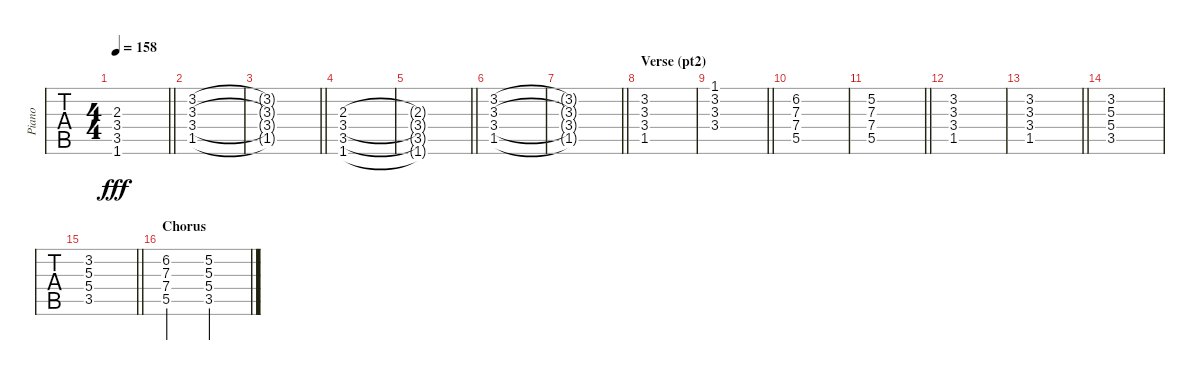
\track ("Piano" "Piano") {instrument electricgrandpiano}
\staff {tabs}
\tuning (E4 B3 G3 D3 A2 E2) {hide}
\ts (4 4)
\tempo 158
\clef g2
\barLineRight lightlight
\ks c
(2.3{t} 3.4{t} 3.5{t} 1.6{t}).1{dy fff} |
(3.2 3.3 3.4 1.5).1 |
\barLineRight lightlight
(3.2{t} 3.3{t} 3.4{t} 1.5{t}).1 |
(2.3 3.4 3.5 1.6).1 |
\barLineRight lightlight
(2.3{t} 3.4{t} 3.5{t} 1.6{t}).1 |
(3.2 3.3 3.4 1.5).1 |
\barLineRight lightlight
(3.2{t} 3.3{t} 3.4{t} 1.5{t}).1 |
\section ("" "Verse (pt2)")
(3.2 3.3 3.4 1.5).1 |
\barLineRight lightlight
(1.1 3.2 3.3 3.4).1 |
(6.2 7.3 7.4 5.5).1 |
\barLineRight lightlight
(5.2 7.3 7.4 5.5).1 |
(3.2 3.3 3.4 1.5).1 |
\barLineRight lightlight
(3.2 3.3 3.4 1.5).1 |
(3.2 5.3 5.4 3.5).1 |
\barLineRight lightlight
(3.2 5.3 5.4 3.5).1 |
\section ("" "Chorus")
(6.2 7.3 7.4 5.5).2 (5.2 5.3 5.4 3.5).2
